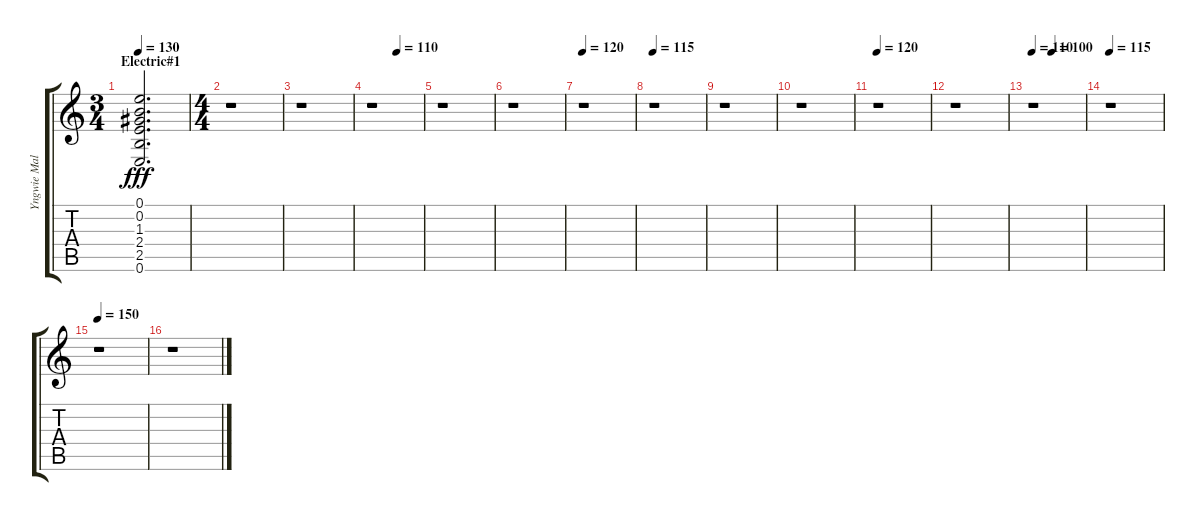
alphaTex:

\track ("Yngwie Malmsteen-1" "Yngwie Mal") {instrument acousticguitarsteel}
\staff {score tabs}
\tuning (E4 B3 G3 D3 A2 E2) {hide}
\ts (3 4)
\section ("" "Electric#1")
\tempo 130
\clef g2
\ks c
(0.1{t} 0.2{t} 1.3{t} 2.4{t} 2.5{t} 0.6{t}).2{d dy fff} |
\ts (4 4)
r.1 |
r.1 |
\tempo (110 0.5)
r.1 |
r.1 |
r.1 |
\tempo 120
r.1 |
\tempo 115
r.1 |
r.1 |
r.1 |
\tempo 120
r.1 |
r.1 |
\tempo 110
\tempo (100 0.375)
r.1 |
\tempo 115
r.1 |
\tempo 150
r.1 |
r.1
